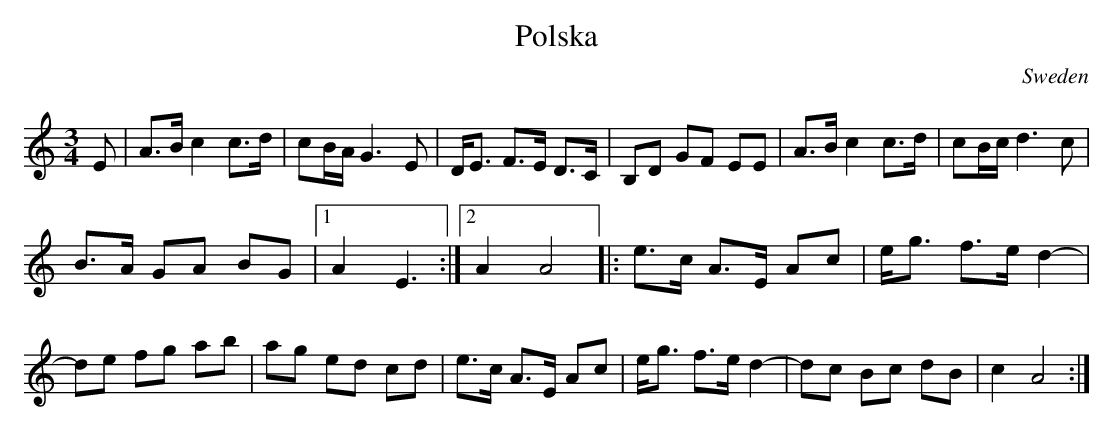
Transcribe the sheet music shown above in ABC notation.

X:1
T:Polska
M:3/4
O:Sweden
K:A minor
E|A>B c2 c>d| cB/A/ G3E| D<E F>E D>C| B,D GF EE| \
A>B c2 c>d| cB/c/ d3c|
B>A GA BG|1 A2 E3 :|2 A2 A4 |: \
e>c A>E Ac | e<g f>e d2-|
de fg ab| ag ed cd |\
e>c A>E Ac | e<g f>e d2-|dc Bc dB | c2 A4 :|
